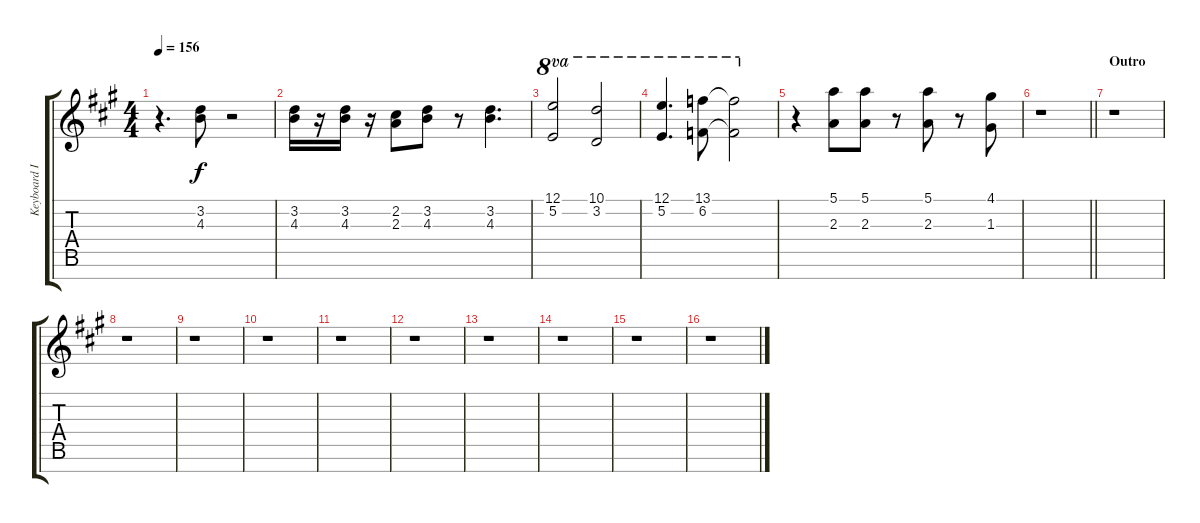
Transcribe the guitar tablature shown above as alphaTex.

\track ("Keyboard I" "Keyboard I") {instrument synthbrass1}
\staff {score tabs}
\tuning (E5 B4 G4 D4 A3 E3 B2) {hide}
\ts (4 4)
\tempo 156
\clef g2
\ks a
r.4{d dy f} (3.2 4.3).8 r.2 |
(3.2 4.3).16 r.16 (3.2 4.3).16 r.16 (2.2 2.3).8 (3.2 4.3).8 r.8 (3.2 4.3).4{d} |
(12.1 5.2).2{ot 8va} (10.1 3.2).2{ot 8va} |
(12.1 5.2).4{d ot 8va} (13.1 6.2).8{ot 8va} (13.1{t} 6.2{t}).2{ot 8va} |
r.4 (5.1 2.3).8 (5.1 2.3).8 r.8 (5.1 2.3).8 r.8 (4.1 1.3).8 |
\barLineRight lightlight
r.1 |
\section ("" "Outro")
r.1 |
r.1 |
r.1 |
r.1 |
r.1 |
r.1 |
r.1 |
r.1 |
r.1 |
r.1
